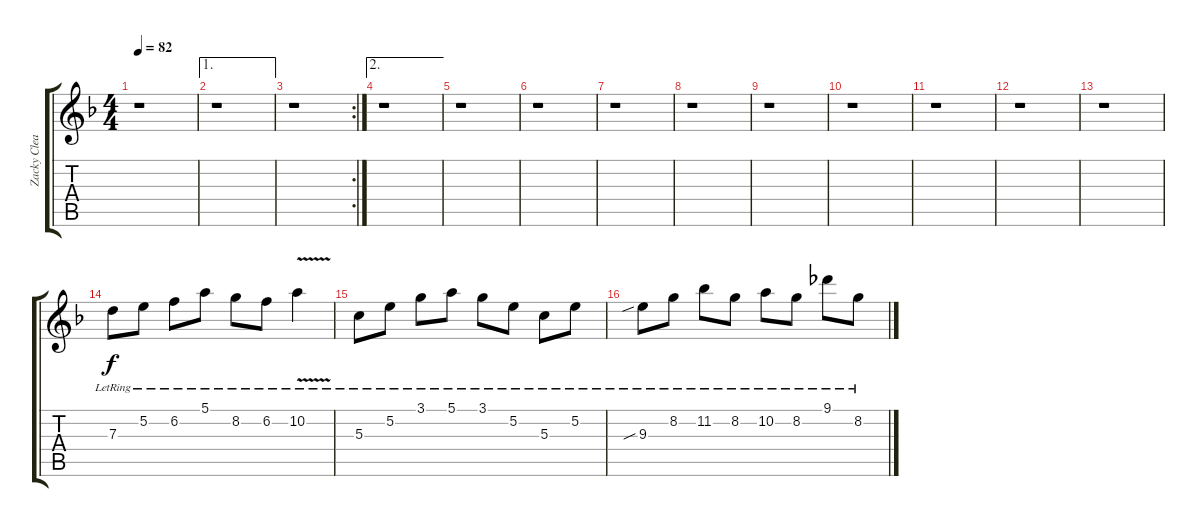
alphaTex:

\track ("Zacky Clean" "Zacky Clea") {instrument electricguitarclean}
\staff {score tabs}
\tuning (E4 B3 G3 D3 A2 D2) {hide}
\ts (4 4)
\tempo 82
\clef g2
\ks f
r.1{dy f} |
\ae 1
r.1 |
\rc 2
r.1 |
\ae 2
r.1 |
r.1 |
r.1 |
r.1 |
r.1 |
r.1 |
r.1 |
r.1 |
r.1 |
r.1 |
7.3{lr}.8 5.2{lr}.8 6.2{lr}.8 5.1{lr}.8 8.2{lr}.8 6.2{lr}.8 10.2{v lr}.4 |
5.3{lr}.8 5.2{lr}.8 3.1{lr}.8 5.1{lr}.8 3.1{lr}.8 5.2{lr}.8 5.3{lr}.8 5.2{lr}.8 |
9.3{sib lr}.8 8.2{lr}.8 11.2{lr}.8 8.2{lr}.8 10.2{lr}.8 8.2{lr}.8 9.1{lr}.8 8.2{lr}.8
